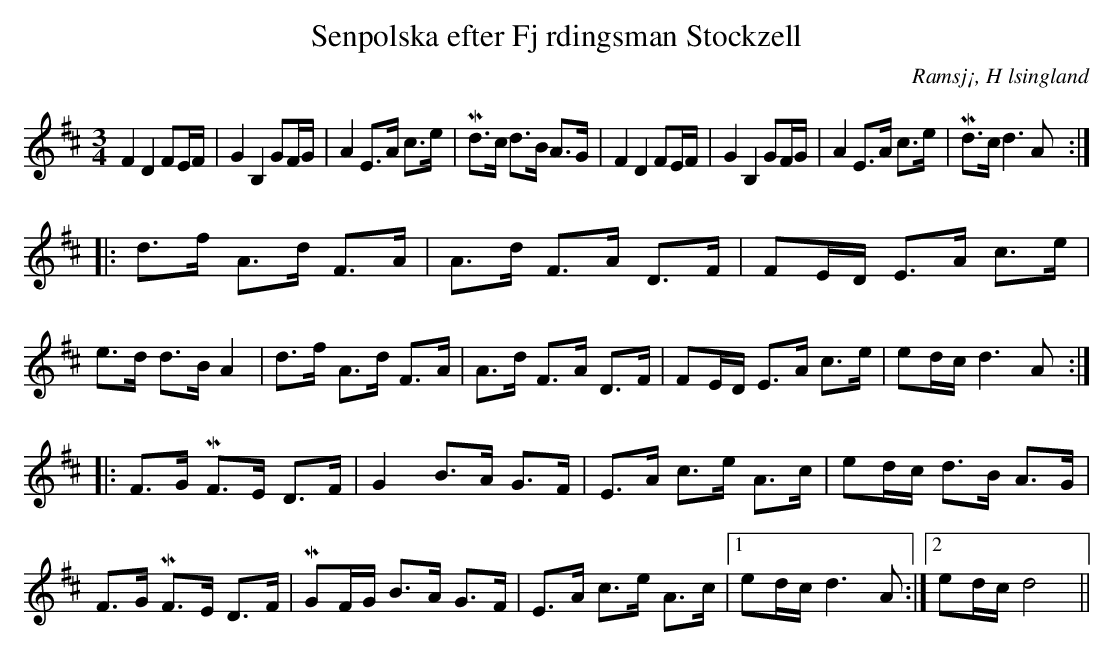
X:1
T: Senpolska efter Fj rdingsman Stockzell
O: Ramsj¡, H lsingland
M:3/4
L:1/8
K:D
F2 D2 FE/F/|G2 B,2 GF/G/| A2 E>A c>e|Md>c d>B A>G|F2 D2 FE/F/|G2 B,2 GF/G/| A2 E>A c>e|Md>c d2>A2:|
|:d>f A>d F>A| A>d F>A D>F|FE/D/ E>A c>e|e>d d>B A2|d>f A>d F>A| A>d F>A D>F|FE/D/ E>A c>e|ed/c/ d2>A2:|
|:F>G MF>E D>F|G2 B>A G>F|E>A c>e A>c|ed/c/ d>B A>G|F>G MF>E D>F|MGF/G/ B>A G>F|E>A c>e A>c|1 ed/c/ d2>A2:|2 ed/c/ d4||
